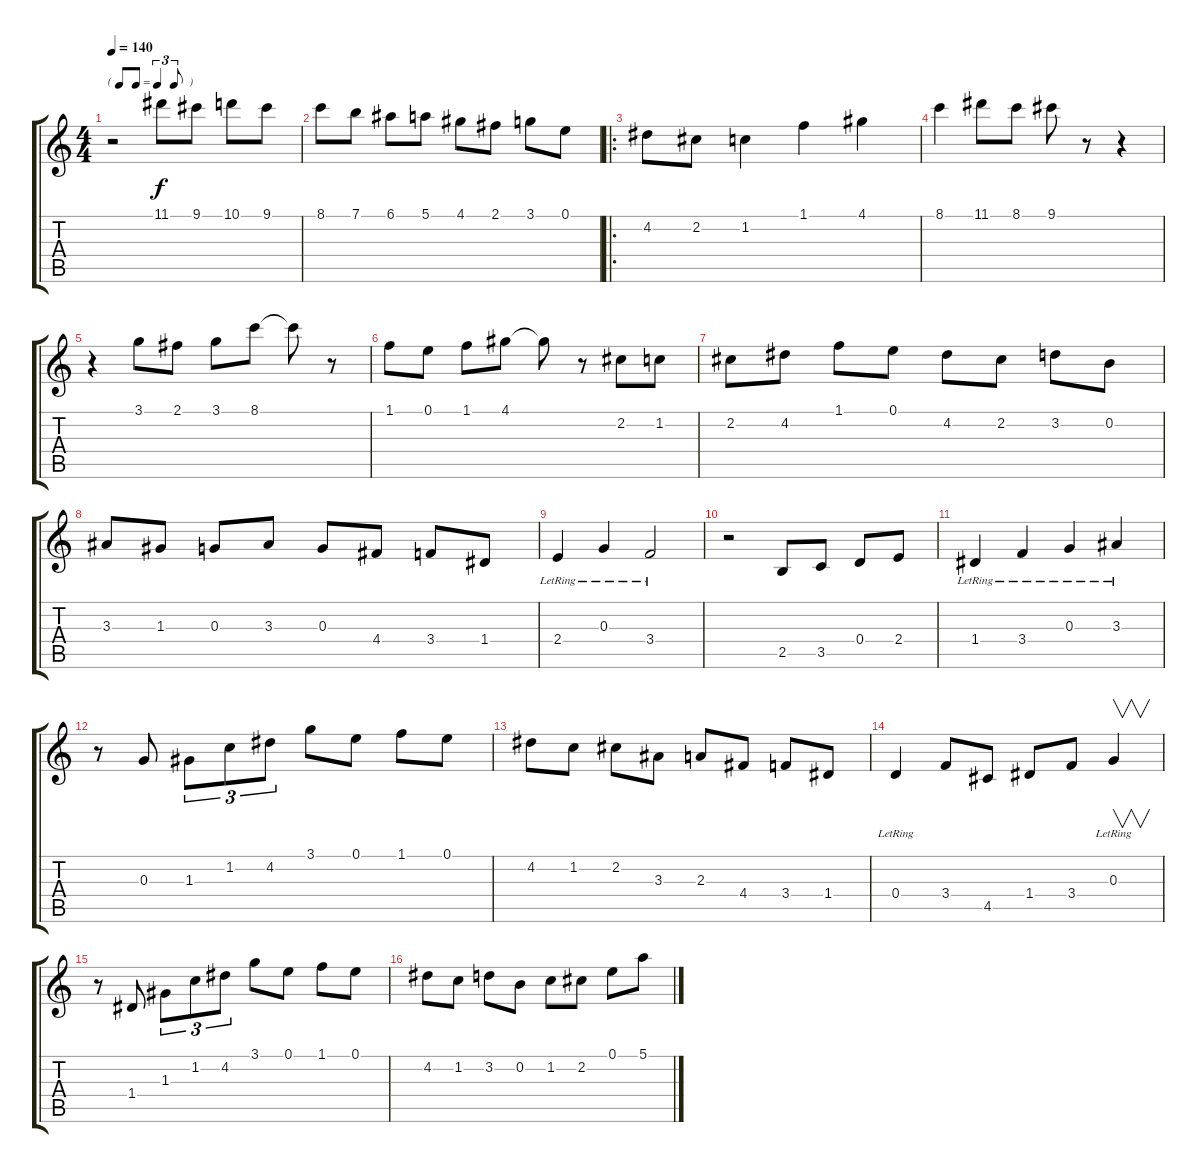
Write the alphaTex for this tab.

\track "" {instrument electricbasspick}
\staff {score tabs}
\tuning (E4 B3 G3 D3 A2 E2) {hide}
\ts (4 4)
\tf triplet8th
\tempo 140
\clef g2
\ks c
r.2{dy f instrument electricbasspick} 11.1.8 9.1.8 10.1.8 9.1.8 |
8.1.8 7.1.8 6.1.8 5.1.8 4.1.8 2.1.8 3.1.8 0.1.8 |
\ro
4.2.8 2.2.8 1.2.4 1.1.4 4.1.4 |
8.1.4 11.1.8 8.1.8 9.1.8 r.8 r.4 |
r.4 3.1.8 2.1.8 3.1.8 8.1.8 8.1{t}.8 r.8 |
1.1.8 0.1.8 1.1.8 4.1.8 4.1{t}.8 r.8 2.2.8 1.2.8 |
2.2.8 4.2.8 1.1.8 0.1.8 4.2.8 2.2.8 3.2.8 0.2.8 |
3.3.8 1.3.8 0.3.8 3.3.8 0.3.8 4.4.8 3.4.8 1.4.8 |
2.4{lr}.4 0.3{lr}.4 3.4{lr}.2 |
r.2 2.5.8 3.5.8 0.4.8 2.4.8 |
1.4{lr}.4 3.4{lr}.4 0.3{lr}.4 3.3{lr}.4 |
r.8 0.3.8 1.3.8{tu (3 2)} 1.2.8{tu (3 2)} 4.2.8{tu (3 2)} 3.1.8 0.1.8 1.1.8 0.1.8 |
4.2.8 1.2.8 2.2.8 3.3.8 2.3.8 4.4.8 3.4.8 1.4.8 |
0.4{lr}.4 3.4.8 4.5.8 1.4.8 3.4.8 0.3{lr}.4{v} |
r.8 1.4.8 1.3.8{tu (3 2)} 1.2.8{tu (3 2)} 4.2.8{tu (3 2)} 3.1.8 0.1.8 1.1.8 0.1.8 |
4.2.8 1.2.8 3.2.8 0.2.8 1.2.8 2.2.8 0.1.8 5.1.8
